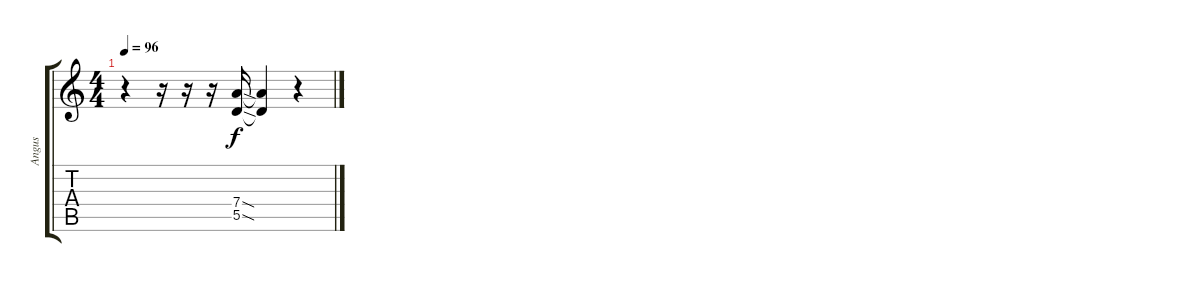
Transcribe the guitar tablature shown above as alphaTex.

\track ("Angus" "Angus") {instrument distortionguitar}
\staff {score tabs}
\tuning (E4 B3 G3 D3 A2 E2) {hide}
\ts (4 4)
\tempo 96
\clef g2
\ks c
r.4{dy f} r.16 r.16 r.16 (7.4{sod} 5.5{sod}).16 (7.4{t} 5.5{t}).4 r.4
